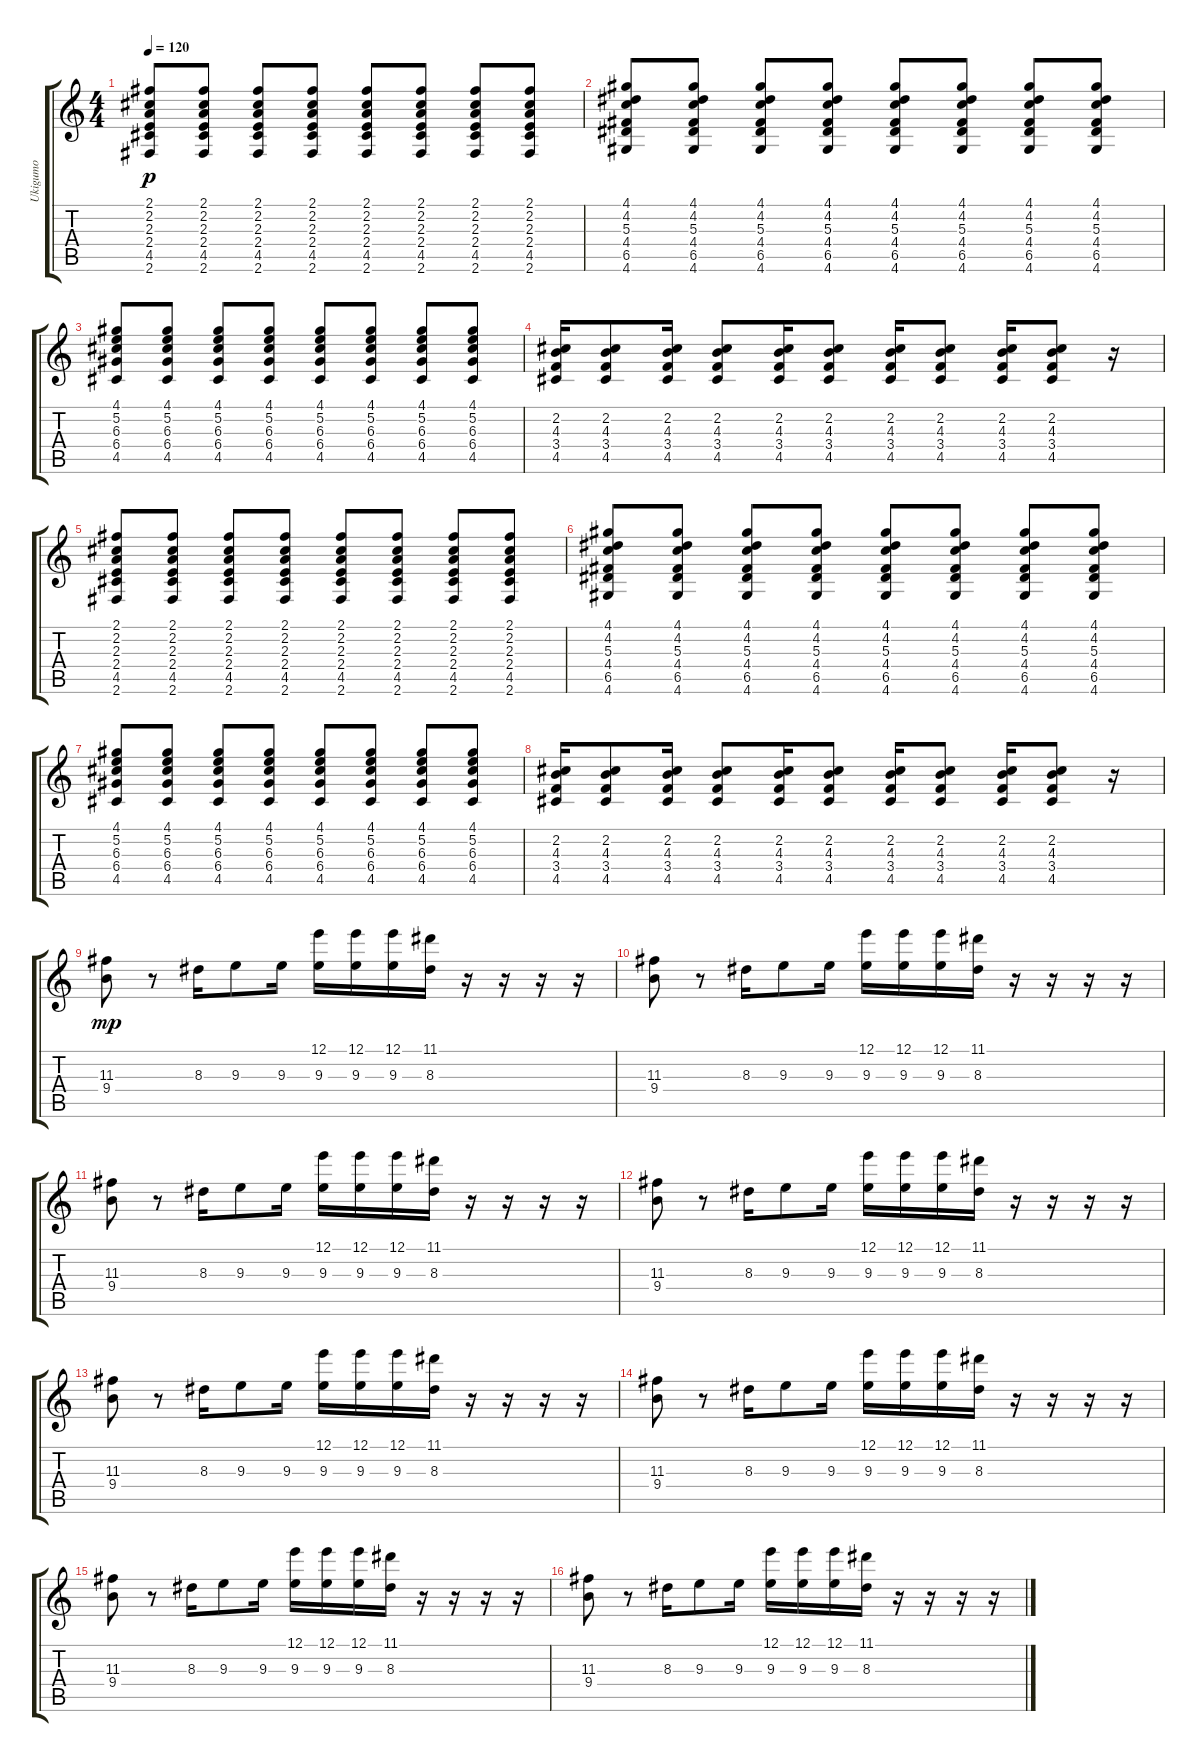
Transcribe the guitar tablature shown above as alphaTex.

\track ("Ukigumo" "Ukigumo") {instrument electricguitarmuted}
\staff {score tabs}
\tuning (E4 B3 G3 D3 A2 E2) {hide}
\ts (4 4)
\tempo 120
\clef g2
\ks c
(2.1 2.2 2.3 2.4 4.5 2.6).8{dy p} (2.1 2.2 2.3 2.4 4.5 2.6).8 (2.1 2.2 2.3 2.4 4.5 2.6).8 (2.1 2.2 2.3 2.4 4.5 2.6).8 (2.1 2.2 2.3 2.4 4.5 2.6).8 (2.1 2.2 2.3 2.4 4.5 2.6).8 (2.1 2.2 2.3 2.4 4.5 2.6).8 (2.1 2.2 2.3 2.4 4.5 2.6).8 |
(4.1 4.2 5.3 4.4 6.5 4.6).8 (4.1 4.2 5.3 4.4 6.5 4.6).8 (4.1 4.2 5.3 4.4 6.5 4.6).8 (4.1 4.2 5.3 4.4 6.5 4.6).8 (4.1 4.2 5.3 4.4 6.5 4.6).8 (4.1 4.2 5.3 4.4 6.5 4.6).8 (4.1 4.2 5.3 4.4 6.5 4.6).8 (4.1 4.2 5.3 4.4 6.5 4.6).8 |
(4.1 5.2 6.3 6.4 4.5).8 (4.1 5.2 6.3 6.4 4.5).8 (4.1 5.2 6.3 6.4 4.5).8 (4.1 5.2 6.3 6.4 4.5).8 (4.1 5.2 6.3 6.4 4.5).8 (4.1 5.2 6.3 6.4 4.5).8 (4.1 5.2 6.3 6.4 4.5).8 (4.1 5.2 6.3 6.4 4.5).8 |
(2.2 4.3 3.4 4.5).16 (2.2 4.3 3.4 4.5).8 (2.2 4.3 3.4 4.5).16 (2.2 4.3 3.4 4.5).8 (2.2 4.3 3.4 4.5).16 (2.2 4.3 3.4 4.5).8 (2.2 4.3 3.4 4.5).16 (2.2 4.3 3.4 4.5).8 (2.2 4.3 3.4 4.5).16 (2.2 4.3 3.4 4.5).8 r.16 |
(2.1 2.2 2.3 2.4 4.5 2.6).8 (2.1 2.2 2.3 2.4 4.5 2.6).8 (2.1 2.2 2.3 2.4 4.5 2.6).8 (2.1 2.2 2.3 2.4 4.5 2.6).8 (2.1 2.2 2.3 2.4 4.5 2.6).8 (2.1 2.2 2.3 2.4 4.5 2.6).8 (2.1 2.2 2.3 2.4 4.5 2.6).8 (2.1 2.2 2.3 2.4 4.5 2.6).8 |
(4.1 4.2 5.3 4.4 6.5 4.6).8 (4.1 4.2 5.3 4.4 6.5 4.6).8 (4.1 4.2 5.3 4.4 6.5 4.6).8 (4.1 4.2 5.3 4.4 6.5 4.6).8 (4.1 4.2 5.3 4.4 6.5 4.6).8 (4.1 4.2 5.3 4.4 6.5 4.6).8 (4.1 4.2 5.3 4.4 6.5 4.6).8 (4.1 4.2 5.3 4.4 6.5 4.6).8 |
(4.1 5.2 6.3 6.4 4.5).8 (4.1 5.2 6.3 6.4 4.5).8 (4.1 5.2 6.3 6.4 4.5).8 (4.1 5.2 6.3 6.4 4.5).8 (4.1 5.2 6.3 6.4 4.5).8 (4.1 5.2 6.3 6.4 4.5).8 (4.1 5.2 6.3 6.4 4.5).8 (4.1 5.2 6.3 6.4 4.5).8 |
(2.2 4.3 3.4 4.5).16 (2.2 4.3 3.4 4.5).8 (2.2 4.3 3.4 4.5).16 (2.2 4.3 3.4 4.5).8 (2.2 4.3 3.4 4.5).16 (2.2 4.3 3.4 4.5).8 (2.2 4.3 3.4 4.5).16 (2.2 4.3 3.4 4.5).8 (2.2 4.3 3.4 4.5).16 (2.2 4.3 3.4 4.5).8 r.16 |
(11.3 9.4).8{dy mp} r.8 8.3.16 9.3.8 9.3.16 (12.1 9.3).16 (12.1 9.3).16 (12.1 9.3).16 (11.1 8.3).16 r.16 r.16 r.16 r.16 |
(11.3 9.4).8 r.8 8.3.16 9.3.8 9.3.16 (12.1 9.3).16 (12.1 9.3).16 (12.1 9.3).16 (11.1 8.3).16 r.16 r.16 r.16 r.16 |
(11.3 9.4).8 r.8 8.3.16 9.3.8 9.3.16 (12.1 9.3).16 (12.1 9.3).16 (12.1 9.3).16 (11.1 8.3).16 r.16 r.16 r.16 r.16 |
(11.3 9.4).8 r.8 8.3.16 9.3.8 9.3.16 (12.1 9.3).16 (12.1 9.3).16 (12.1 9.3).16 (11.1 8.3).16 r.16 r.16 r.16 r.16 |
(11.3 9.4).8 r.8 8.3.16 9.3.8 9.3.16 (12.1 9.3).16 (12.1 9.3).16 (12.1 9.3).16 (11.1 8.3).16 r.16 r.16 r.16 r.16 |
(11.3 9.4).8 r.8 8.3.16 9.3.8 9.3.16 (12.1 9.3).16 (12.1 9.3).16 (12.1 9.3).16 (11.1 8.3).16 r.16 r.16 r.16 r.16 |
(11.3 9.4).8 r.8 8.3.16 9.3.8 9.3.16 (12.1 9.3).16 (12.1 9.3).16 (12.1 9.3).16 (11.1 8.3).16 r.16 r.16 r.16 r.16 |
(11.3 9.4).8 r.8 8.3.16 9.3.8 9.3.16 (12.1 9.3).16 (12.1 9.3).16 (12.1 9.3).16 (11.1 8.3).16 r.16 r.16 r.16 r.16
